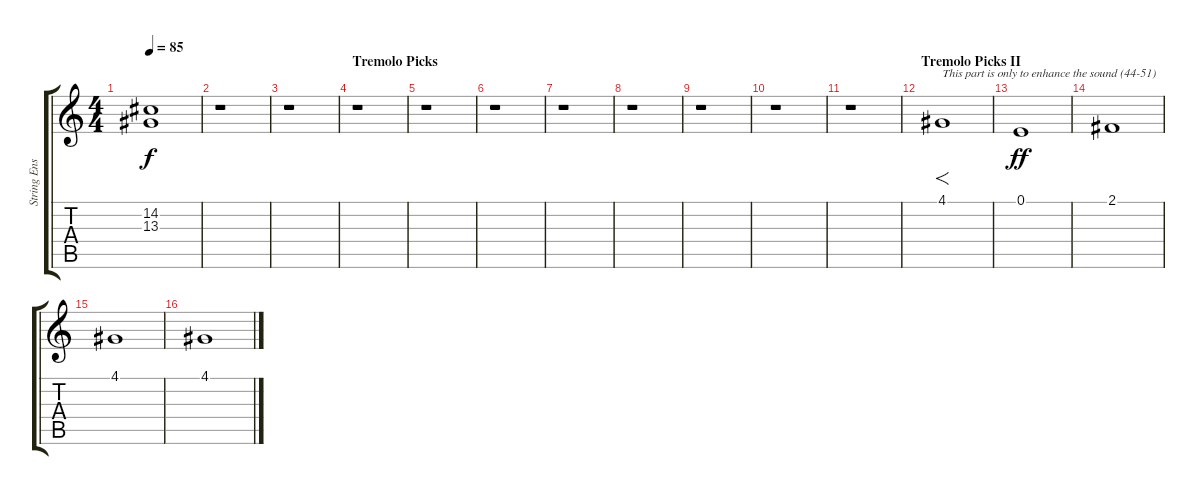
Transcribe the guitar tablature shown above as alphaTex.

\track ("String Ensemble" "String Ens") {instrument stringensemble1}
\staff {score tabs}
\tuning (E4 B3 G3 D3 A2 E2) {hide}
\ts (4 4)
\tempo 85
\clef g2
\ks c
(14.2{t} 13.3{t}).1{dy f volume 5} |
r.1 |
r.1 |
\section ("" "Tremolo Picks")
r.1 |
r.1 |
r.1 |
r.1 |
r.1 |
r.1 |
r.1 |
r.1 |
\section ("" "Tremolo Picks II")
4.1.1{f txt "This part is only to enhance the sound (44-51)"} |
0.1.1{dy ff} |
2.1.1 |
4.1.1 |
4.1.1
